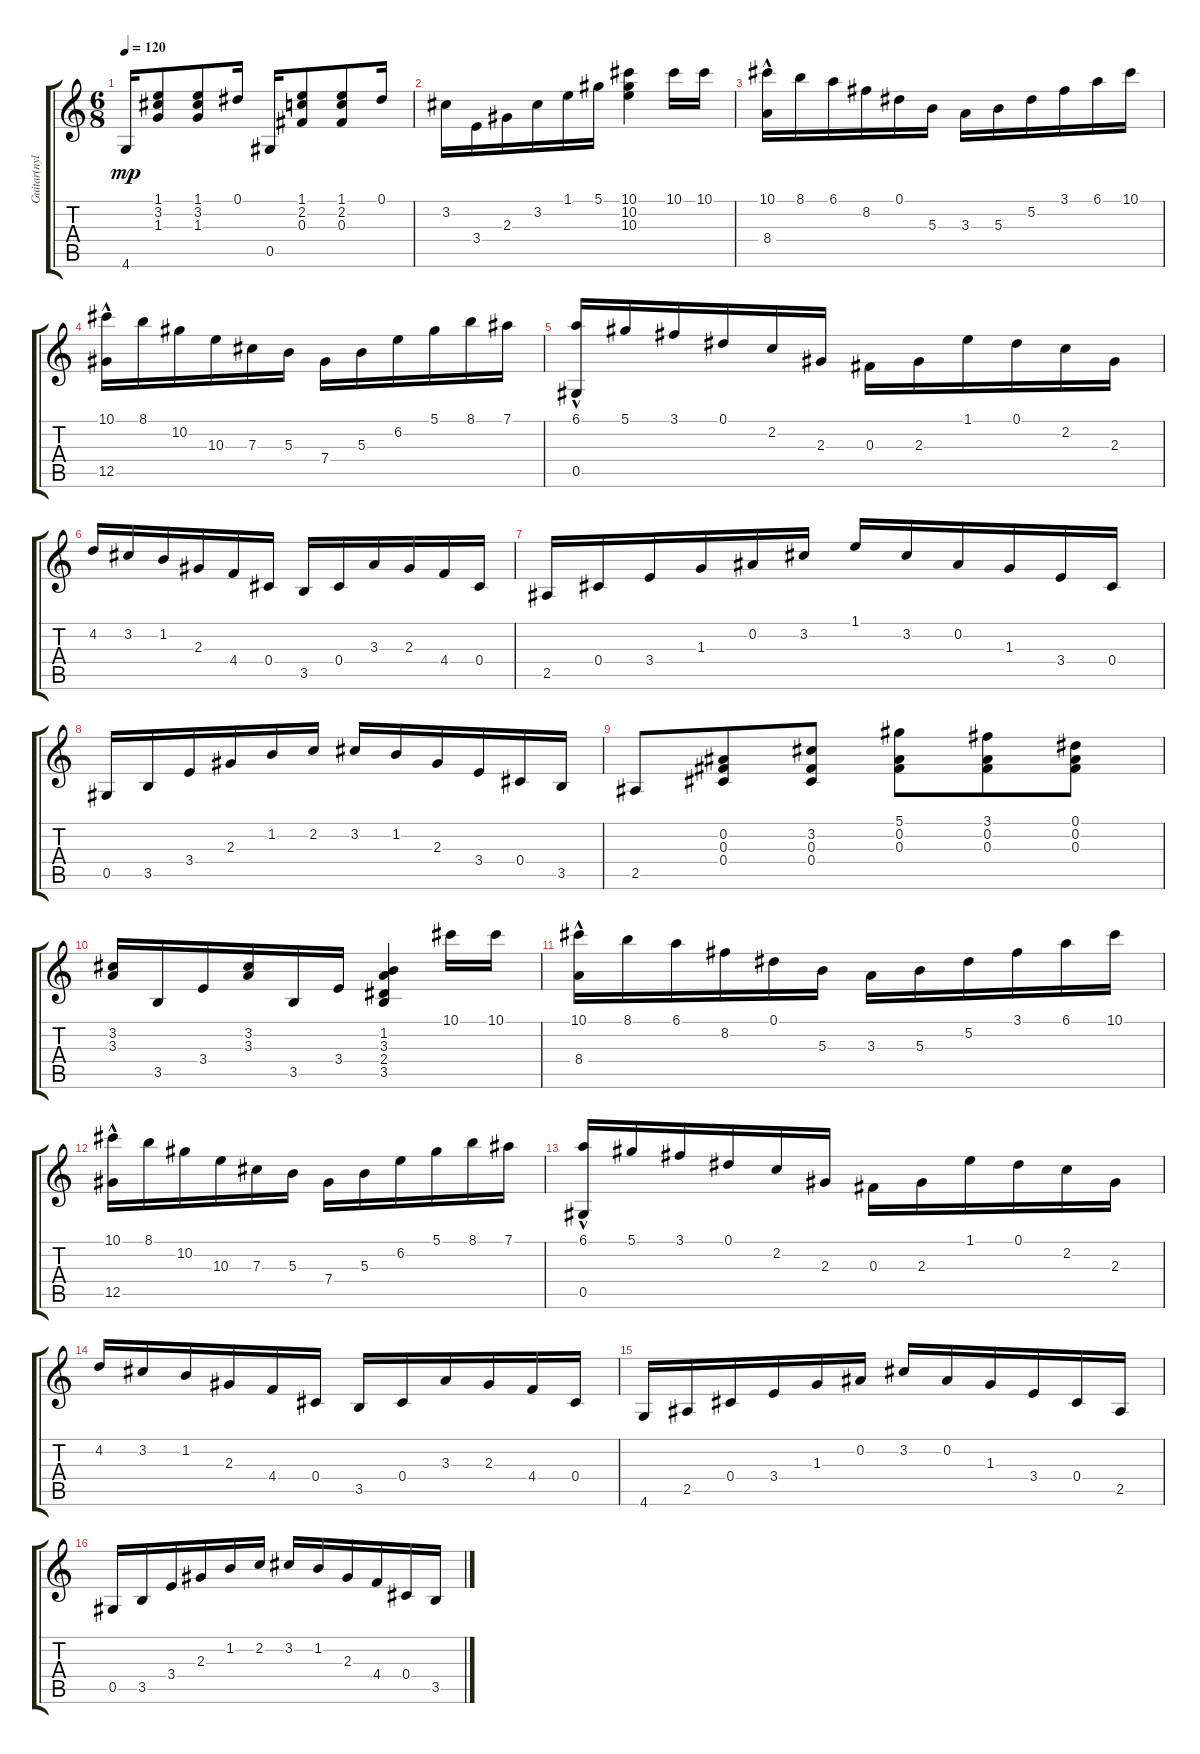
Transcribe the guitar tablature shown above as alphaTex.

\track ("Guitar(nylon)" "Guitar(nyl") {instrument acousticguitarnylon}
\staff {score tabs}
\tuning (Eb4 Bb3 Gb3 Db3 Ab2 Eb2) {hide}
\ts (6 8)
\tempo 120
\clef g2
\ks c
4.6.16{dy mp} (1.1 3.2 1.3).8 (1.1 3.2 1.3).8 0.1.16 0.5.16 (1.1 2.2 0.3).8 (1.1 2.2 0.3).8 0.1.16 |
3.2.16 3.4.16 2.3.16 3.2.16 1.1.16 5.1.16 (10.1 10.2 10.3).4 10.1.16 10.1.16 |
(10.1 8.4{hac}).16 8.1.16 6.1.16 8.2.16 0.1.16 5.3.16 3.3.16 5.3.16 5.2.16 3.1.16 6.1.16 10.1.16 |
(10.1 12.5{hac}).16 8.1.16 10.2.16 10.3.16 7.3.16 5.3.16 7.4.16 5.3.16 6.2.16 5.1.16 8.1.16 7.1.16 |
(6.1 0.5{hac}).16 5.1.16 3.1.16 0.1.16 2.2.16 2.3.16 0.3.16 2.3.16 1.1.16 0.1.16 2.2.16 2.3.16 |
4.2.16 3.2.16 1.2.16 2.3.16 4.4.16 0.4.16 3.5.16 0.4.16 3.3.16 2.3.16 4.4.16 0.4.16 |
2.5.16 0.4.16 3.4.16 1.3.16 0.2.16 3.2.16 1.1.16 3.2.16 0.2.16 1.3.16 3.4.16 0.4.16 |
0.5.16 3.5.16 3.4.16 2.3.16 1.2.16 2.2.16 3.2.16 1.2.16 2.3.16 3.4.16 0.4.16 3.5.16 |
2.5.8 (0.2 0.3 0.4).8 (3.2 0.3 0.4).8 (5.1 0.2 0.3).8 (3.1 0.2 0.3).8 (0.1 0.2 0.3).8 |
(3.2 3.3).16 3.5.16 3.4.16 (3.2 3.3).16 3.5.16 3.4.16 (1.2 3.3 2.4 3.5).4 10.1.16 10.1.16 |
(10.1 8.4{hac}).16 8.1.16 6.1.16 8.2.16 0.1.16 5.3.16 3.3.16 5.3.16 5.2.16 3.1.16 6.1.16 10.1.16 |
(10.1 12.5{hac}).16 8.1.16 10.2.16 10.3.16 7.3.16 5.3.16 7.4.16 5.3.16 6.2.16 5.1.16 8.1.16 7.1.16 |
(6.1 0.5{hac}).16 5.1.16 3.1.16 0.1.16 2.2.16 2.3.16 0.3.16 2.3.16 1.1.16 0.1.16 2.2.16 2.3.16 |
4.2.16 3.2.16 1.2.16 2.3.16 4.4.16 0.4.16 3.5.16 0.4.16 3.3.16 2.3.16 4.4.16 0.4.16 |
4.6.16 2.5.16 0.4.16 3.4.16 1.3.16 0.2.16 3.2.16 0.2.16 1.3.16 3.4.16 0.4.16 2.5.16 |
0.5.16 3.5.16 3.4.16 2.3.16 1.2.16 2.2.16 3.2.16 1.2.16 2.3.16 4.4.16 0.4.16 3.5.16
